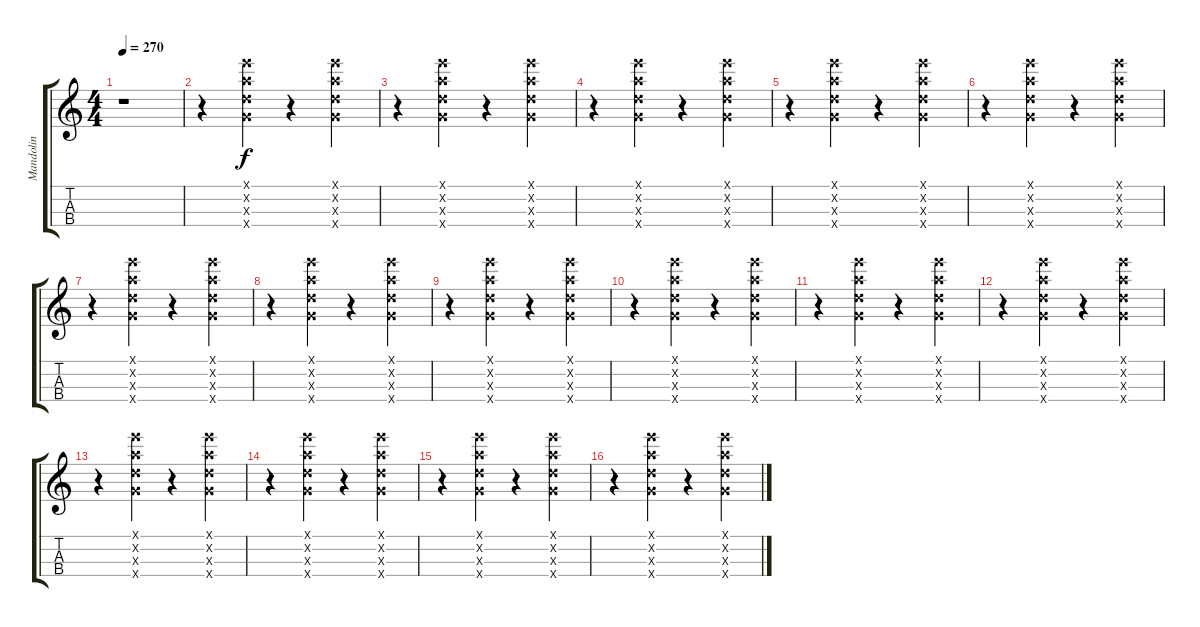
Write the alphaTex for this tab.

\track ("Mandolin" "Mandolin") {instrument acousticguitarnylon}
\staff {score tabs}
\tuning (E5 A4 D4 G3) {hide}
\ts (4 4)
\tempo 270
\clef g2
\ks c
r.1{dy f instrument acousticguitarnylon} |
r.4 (0.1{x} 0.2{x} 0.3{x} 0.4{x}).4 r.4 (0.1{x} 0.2{x} 0.3{x} 0.4{x}).4 |
r.4 (0.1{x} 0.2{x} 0.3{x} 0.4{x}).4 r.4 (0.1{x} 0.2{x} 0.3{x} 0.4{x}).4 |
r.4 (0.1{x} 0.2{x} 0.3{x} 0.4{x}).4 r.4 (0.1{x} 0.2{x} 0.3{x} 0.4{x}).4 |
r.4 (0.1{x} 0.2{x} 0.3{x} 0.4{x}).4 r.4 (0.1{x} 0.2{x} 0.3{x} 0.4{x}).4 |
r.4 (0.1{x} 0.2{x} 0.3{x} 0.4{x}).4 r.4 (0.1{x} 0.2{x} 0.3{x} 0.4{x}).4 |
r.4 (0.1{x} 0.2{x} 0.3{x} 0.4{x}).4 r.4 (0.1{x} 0.2{x} 0.3{x} 0.4{x}).4 |
r.4 (0.1{x} 0.2{x} 0.3{x} 0.4{x}).4 r.4 (0.1{x} 0.2{x} 0.3{x} 0.4{x}).4 |
r.4 (0.1{x} 0.2{x} 0.3{x} 0.4{x}).4 r.4 (0.1{x} 0.2{x} 0.3{x} 0.4{x}).4 |
r.4 (0.1{x} 0.2{x} 0.3{x} 0.4{x}).4 r.4 (0.1{x} 0.2{x} 0.3{x} 0.4{x}).4 |
r.4 (0.1{x} 0.2{x} 0.3{x} 0.4{x}).4 r.4 (0.1{x} 0.2{x} 0.3{x} 0.4{x}).4 |
r.4 (0.1{x} 0.2{x} 0.3{x} 0.4{x}).4 r.4 (0.1{x} 0.2{x} 0.3{x} 0.4{x}).4 |
r.4 (0.1{x} 0.2{x} 0.3{x} 0.4{x}).4 r.4 (0.1{x} 0.2{x} 0.3{x} 0.4{x}).4 |
r.4 (0.1{x} 0.2{x} 0.3{x} 0.4{x}).4 r.4 (0.1{x} 0.2{x} 0.3{x} 0.4{x}).4 |
r.4 (0.1{x} 0.2{x} 0.3{x} 0.4{x}).4 r.4 (0.1{x} 0.2{x} 0.3{x} 0.4{x}).4 |
r.4 (0.1{x} 0.2{x} 0.3{x} 0.4{x}).4 r.4 (0.1{x} 0.2{x} 0.3{x} 0.4{x}).4
